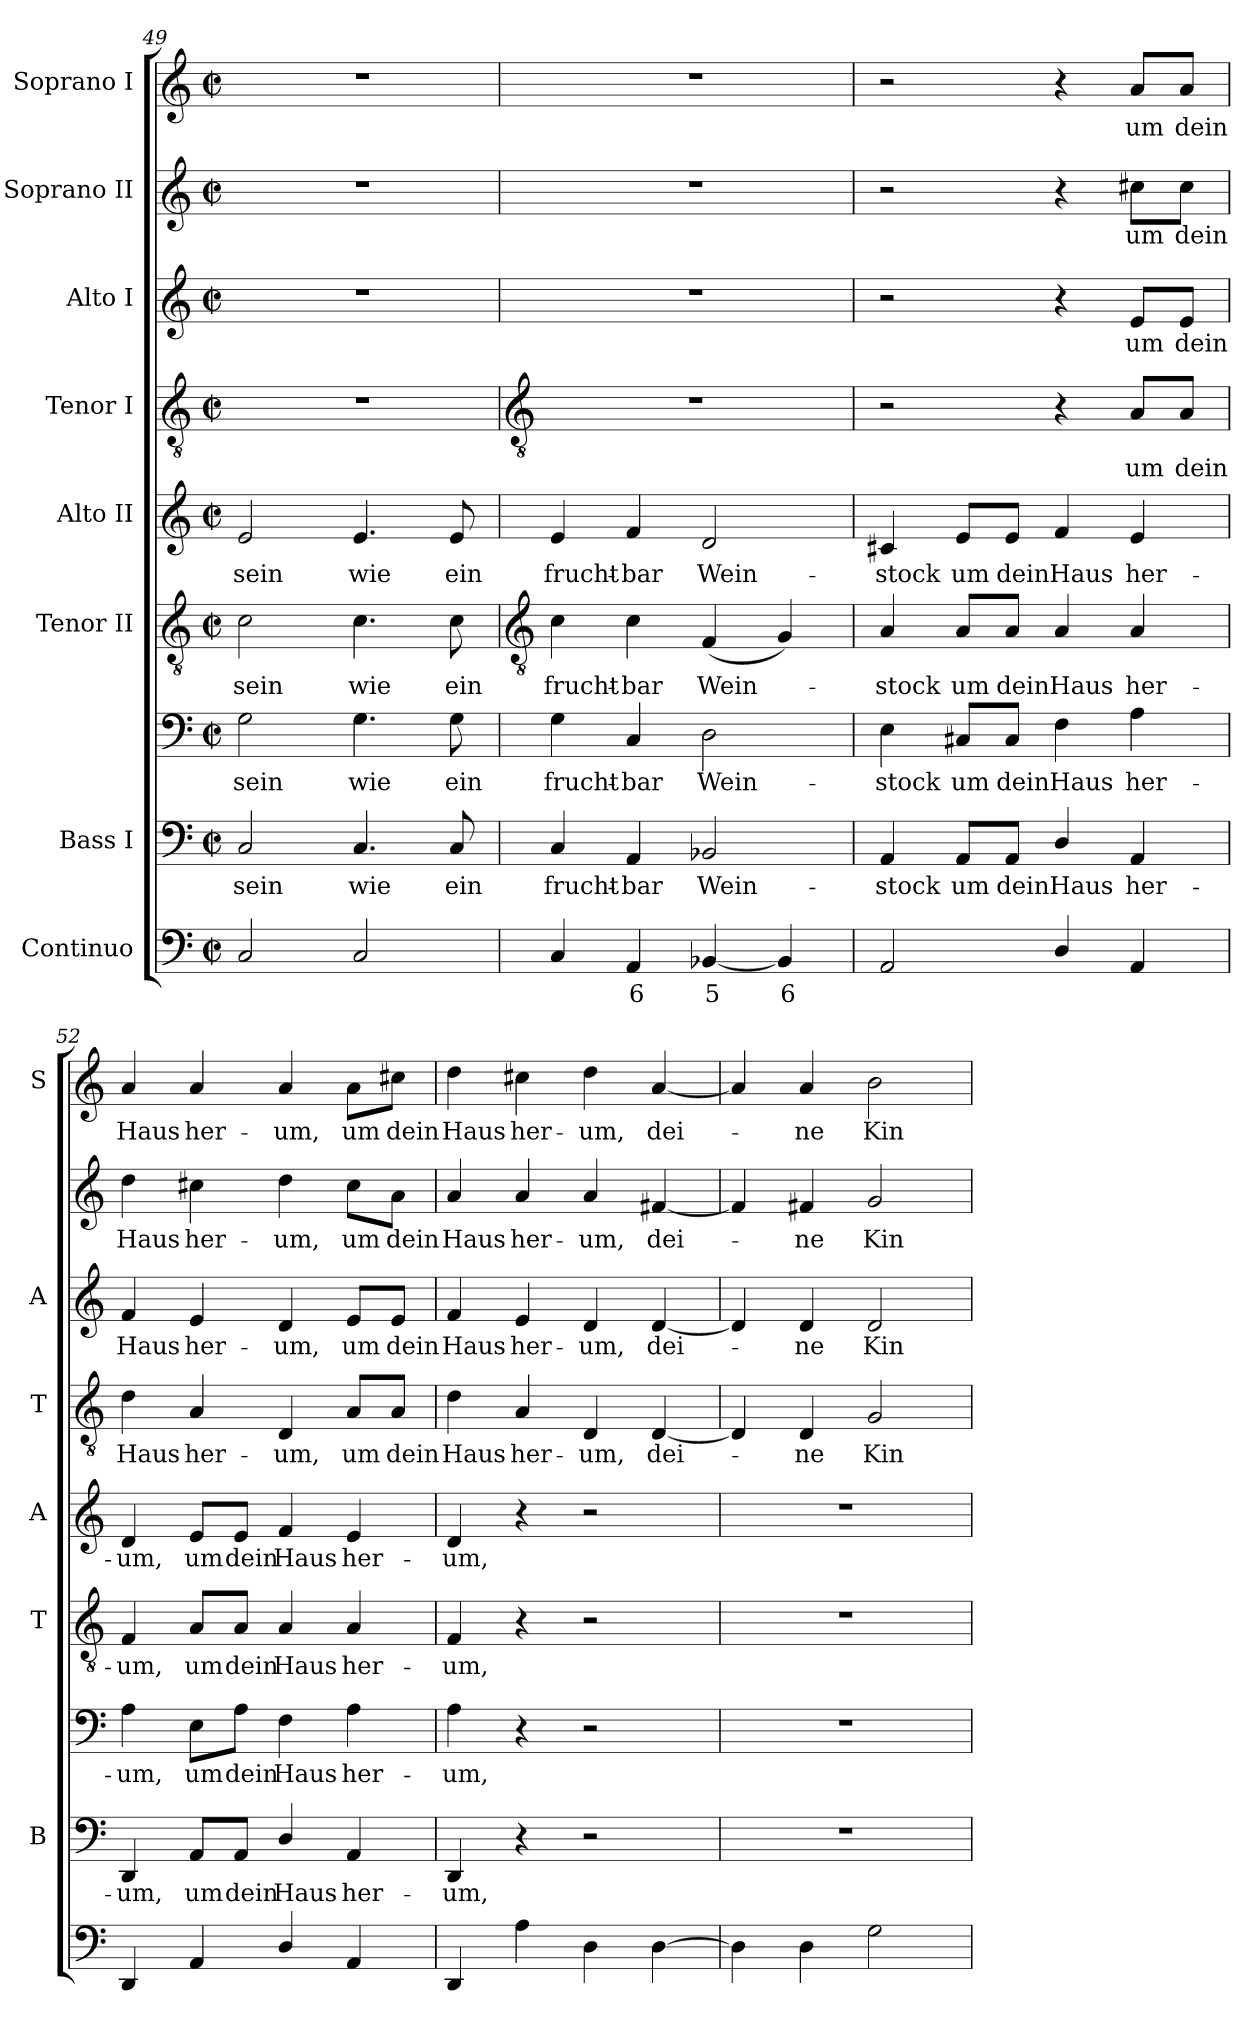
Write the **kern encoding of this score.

**kern	**text	**kern	**text	**kern	**text	**kern	**text	**kern	**text	**kern	**text	**kern	**text	**kern	**text	**kern	**text
*part8	*part8	*part7	*part7	*part7	*part7	*part6	*part6	*part5	*part5	*part4	*part4	*part3	*part3	*part2	*part2	*part1	*part1
*staff9	*staff9	*staff8	*staff8	*staff7	*staff7	*staff6	*staff6	*staff5	*staff5	*staff4	*staff4	*staff3	*staff3	*staff2	*staff2	*staff1	*staff1
*I"Continuo	*	*I"Bass I	*	*	*	*I"Tenor II	*	*I"Alto II	*	*I"Tenor I	*	*I"Alto I	*	*I"Soprano II	*	*I"Soprano I	*
*	*	*I'B	*	*	*	*I'T	*	*I'A	*	*I'T	*	*I'A	*	*	*	*I'S	*
*clefF4	*	*clefF4	*	*clefF4	*	*clefGv2	*	*clefG2	*	*clefGv2	*	*clefG2	*	*clefG2	*	*clefG2	*
*k[]	*	*k[]	*	*k[]	*	*k[]	*	*k[]	*	*k[]	*	*k[]	*	*k[]	*	*k[]	*
*C:	*	*C:	*	*C:	*	*C:	*	*C:	*	*C:	*	*C:	*	*C:	*	*C:	*
*M2/2	*	*M2/2	*	*M2/2	*	*M2/2	*	*M2/2	*	*M2/2	*	*M2/2	*	*M2/2	*	*M2/2	*
*met(c|)	*	*met(c|)	*	*met(c|)	*	*met(c|)	*	*met(c|)	*	*met(c|)	*	*met(c|)	*	*met(c|)	*	*met(c|)	*
=49	=49	=49	=49	=49	=49	=49	=49	=49	=49	=49	=49	=49	=49	=49	=49	=49	=49
!	!	!	!LO:LY:b	!	!LO:LY:b	!	!LO:LY:b	!	!LO:LY:b	!	!	!	!	!	!	!	!
2C	.	2C	sein	2G	sein	2c	sein	2e	sein	1r	.	1r	.	1r	.	1r	.
!	!	!	!LO:LY:b	!	!LO:LY:b	!	!LO:LY:b	!	!LO:LY:b	!	!	!	!	!	!	!	!
2C	.	4.C	wie	4.G	wie	4.c	wie	4.e	wie	.	.	.	.	.	.	.	.
!	!	!	!LO:LY:b	!	!LO:LY:b	!	!LO:LY:b	!	!LO:LY:b	!	!	!	!	!	!	!	!
.	.	8C	ein	8G	ein	8c	ein	8e	ein	.	.	.	.	.	.	.	.
!!LO:LB:g=z
=50	=50	=50	=50	=50	=50	=50	=50	=50	=50	=50	=50	=50	=50	=50	=50	=50	=50
*	*	*	*	*	*	*clefGv2	*	*	*	*clefGv2	*	*	*	*	*	*	*
!	!	!	!LO:LY:b	!	!LO:LY:b	!	!LO:LY:b	!	!LO:LY:b	!	!	!	!	!	!	!	!
4C	.	4C	-frucht-	4G	frucht-	4c	frucht-	4e	frucht-	1r	.	1r	.	1r	.	1r	.
!	!LO:LY:b	!	!LO:LY:b	!	!LO:LY:b	!	!LO:LY:b	!	!LO:LY:b	!	!	!	!	!	!	!	!
4AA	6	4AA	-bar	4C	-bar	4c	-bar	4f	-bar	.	.	.	.	.	.	.	.
!	!LO:LY:b	!	!LO:LY:b	!	!LO:LY:b	!	!LO:LY:b	!	!LO:LY:b	!	!	!	!	!	!	!	!
[4BB-X	5	2BB-X	Wein-	2D	Wein-	(<4F	Wein-	2d	Wein-	.	.	.	.	.	.	.	.
!	!LO:LY:b	!	!	!	!	!	!	!	!	!	!	!	!	!	!	!	!
4BB-]	6	.	.	.	.	4G)	.	.	.	.	.	.	.	.	.	.	.
=51	=51	=51	=51	=51	=51	=51	=51	=51	=51	=51	=51	=51	=51	=51	=51	=51	=51
!	!	!	!LO:LY:b	!	!LO:LY:b	!	!LO:LY:b	!	!LO:LY:b	!	!	!	!	!	!	!	!
2AA	.	4AA	-stock	4E	-stock	4A	stock	4c#X	-stock	2r	.	2r	.	2r	.	2r	.
!	!	!	!LO:LY:b	!	!LO:LY:b	!	!LO:LY:b	!	!LO:LY:b	!	!	!	!	!	!	!	!
.	.	8AA/L	um	8C#X/L	um	8A/L	um	8e/L	um	.	.	.	.	.	.	.	.
!	!	!	!LO:LY:b	!	!LO:LY:b	!	!LO:LY:b	!	!LO:LY:b	!	!	!	!	!	!	!	!
.	.	8AA/J	dein	8C#/J	dein	8A/J	dein	8e/J	dein	.	.	.	.	.	.	.	.
!	!	!	!LO:LY:b	!	!LO:LY:b	!	!LO:LY:b	!	!LO:LY:b	!	!	!	!	!	!	!	!
4D/	.	4D/	Haus	4F	Haus	4A	Haus	4f	Haus	4r	.	4r	.	4r	.	4r	.
!	!	!	!LO:LY:b	!	!LO:LY:b	!	!LO:LY:b	!	!LO:LY:b	!	!LO:LY:b	!	!LO:LY:b	!	!LO:LY:b	!	!LO:LY:b
4AA	.	4AA	her-	4A	her-	4A	her-	4e	her-	8A/L	um	8e/L	um	8cc#X\L	um	8a/L	um
!	!	!	!	!	!	!	!	!	!	!	!LO:LY:b	!	!LO:LY:b	!	!LO:LY:b	!	!LO:LY:b
.	.	.	.	.	.	.	.	.	.	8A/J	dein	8e/J	dein	8cc#\J	dein	8a/J	dein
=52	=52	=52	=52	=52	=52	=52	=52	=52	=52	=52	=52	=52	=52	=52	=52	=52	=52
!	!	!	!LO:LY:b	!	!LO:LY:b	!	!LO:LY:b	!	!LO:LY:b	!	!LO:LY:b	!	!LO:LY:b	!	!LO:LY:b	!	!LO:LY:b
4DD	.	4DD	-um,	4A	-um,	4F	-um,	4d	-um,	4d	Haus	4f	Haus	4dd	Haus	4a	Haus
!	!	!	!LO:LY:b	!	!LO:LY:b	!	!LO:LY:b	!	!LO:LY:b	!	!LO:LY:b	!	!LO:LY:b	!	!LO:LY:b	!	!LO:LY:b
4AA	.	8AA/L	um	8E\L	um	8A/L	um	8e/L	um	4A	her-	4e	her-	4cc#X	her-	4a	her-
!	!	!	!LO:LY:b	!	!LO:LY:b	!	!LO:LY:b	!	!LO:LY:b	!	!	!	!	!	!	!	!
.	.	8AA/J	dein	8A\J	dein	8A/J	dein	8e/J	dein	.	.	.	.	.	.	.	.
!	!	!	!LO:LY:b	!	!LO:LY:b	!	!LO:LY:b	!	!LO:LY:b	!	!LO:LY:b	!	!LO:LY:b	!	!LO:LY:b	!	!LO:LY:b
4D/	.	4D/	Haus	4F	Haus	4A	Haus	4f	Haus	4D	-um,	4d	-um,	4dd	-um,	4a	-um,
!	!	!	!LO:LY:b	!	!LO:LY:b	!	!LO:LY:b	!	!LO:LY:b	!	!LO:LY:b	!	!LO:LY:b	!	!LO:LY:b	!	!LO:LY:b
4AA	.	4AA	her-	4A	her-	4A	her-	4e	her-	8A/L	um	8e/L	um	8cc#\L	um	8a\L	um
!	!	!	!	!	!	!	!	!	!	!	!LO:LY:b	!	!LO:LY:b	!	!LO:LY:b	!	!LO:LY:b
.	.	.	.	.	.	.	.	.	.	8A/J	dein	8e/J	dein	8a\J	dein	8cc#X\J	dein
=53	=53	=53	=53	=53	=53	=53	=53	=53	=53	=53	=53	=53	=53	=53	=53	=53	=53
!	!	!	!LO:LY:b	!	!LO:LY:b	!	!LO:LY:b	!	!LO:LY:b	!	!LO:LY:b	!	!LO:LY:b	!	!LO:LY:b	!	!LO:LY:b
4DD	.	4DD	um,	4A	-um,	4F	-um,	4d	-um,	4d	Haus	4f	Haus	4a	Haus	4dd	Haus
!	!	!	!	!	!	!	!	!	!	!	!LO:LY:b	!	!LO:LY:b	!	!LO:LY:b	!	!LO:LY:b
4A	.	4r	.	4r	.	4r	.	4r	.	4A	her-	4e	her-	4a	her-	4cc#X	her-
!	!	!	!	!	!	!	!	!	!	!	!LO:LY:b	!	!LO:LY:b	!	!LO:LY:b	!	!LO:LY:b
4D	.	2r	.	2r	.	2r	.	2r	.	4D	-um,	4d	-um,	4a	-um,	4dd	-um,
!	!	!	!	!	!	!	!	!	!	!	!LO:LY:b	!	!LO:LY:b	!	!LO:LY:b	!	!LO:LY:b
[4D	.	.	.	.	.	.	.	.	.	[4D	dei-	[4d	dei-	[4f#X	dei-	[4a	dei-
=54	=54	=54	=54	=54	=54	=54	=54	=54	=54	=54	=54	=54	=54	=54	=54	=54	=54
4D]	.	1r	.	1r	.	1r	.	1r	.	4D]	.	4d]	.	4f#]	.	4a]	.
!	!	!	!	!	!	!	!	!	!	!	!LO:LY:b	!	!LO:LY:b	!	!LO:LY:b	!	!LO:LY:b
4D	.	.	.	.	.	.	.	.	.	4D	ne	4d	ne	4f#	ne	4a	ne
!	!	!	!	!	!	!	!	!	!	!	!LO:LY:b	!	!LO:LY:b	!	!LO:LY:b	!	!LO:LY:b
2G	.	.	.	.	.	.	.	.	.	2G	Kin-	2d	Kin-	2g	Kin-	2b	Kin-
=	=	=	=	=	=	=	=	=	=	=	=	=	=	=	=	=	=
*-	*-	*-	*-	*-	*-	*-	*-	*-	*-	*-	*-	*-	*-	*-	*-	*-	*-
